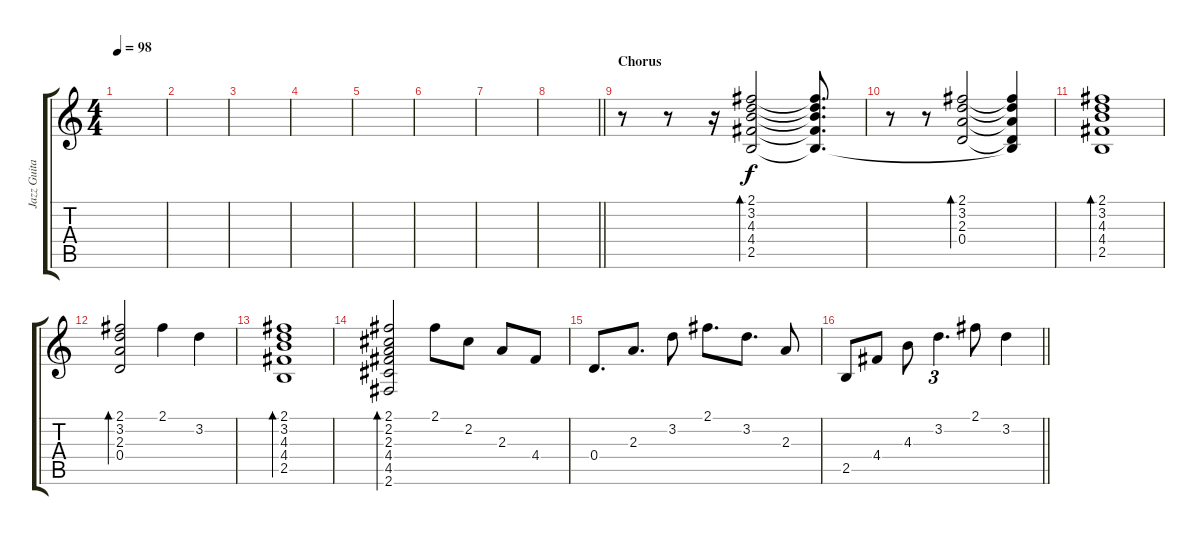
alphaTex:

\track ("Jazz Guitar" "Jazz Guita") {instrument electricguitarjazz}
\staff {score tabs}
\tuning (E4 B3 G3 D3 A2 E2) {hide}
\ts (4 4)
\tempo 98
\clef g2
\ks c
|
|
|
|
|
|
|
\barLineRight lightlight
|
\section ("" "Chorus")
r.8 r.8 r.16 (2.1 3.2 4.3 4.4 2.5).2{bd 240} (2.1{t} 3.2{t} 4.3{t} 4.4{t} 2.5{t}).8{d} |
r.8 r.8 (2.1 3.2 2.3 0.4).2{bd 240} (2.1{t} 3.2{t} 2.3{t} 0.4{t} 2.5{t}).4 |
(2.1 3.2 4.3 4.4 2.5).1{bd 240} |
(2.1 3.2 2.3 0.4).2{bd 240} 2.1.4 3.2.4 |
(2.1 3.2 4.3 4.4 2.5).1{bd 240} |
(2.1 2.2 2.3 4.4 4.5 2.6).2{bd 240} 2.1.8 2.2.8 2.3.8 4.4.8 |
0.4.8{d} 2.3.8{d} 3.2.8 2.1.8{d} 3.2.8{d} 2.3.8 |
\barLineRight lightlight
2.5.8 4.4.8 4.3.8 3.2.4{d tu (3 2)} 2.1.8 3.2.4
